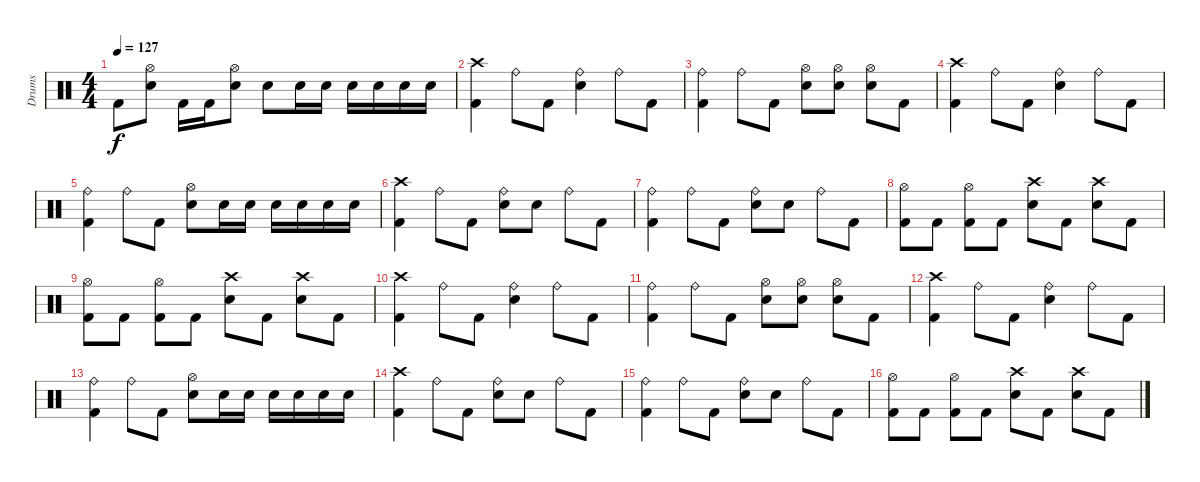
\track ("Drums" "Drums") {instrument percussion}
\staff {score}
\articulation defaults
\ts (4 4)
\tempo 127
\clef neutral
\ks c "Kick (hit) 2".8{dy f}
("Hi-Hat (open)" "Snare (hit) 2").8 "Kick (hit) 2".16 "Kick (hit) 2".16 ("Hi-Hat (open)" "Snare (hit) 2").8 "Snare (hit) 2".8 "Snare (hit) 2".16 "Snare (hit) 2".16 "Snare (hit) 2".16 "Snare (hit) 2".16 "Snare (hit) 2".16 "Snare (hit) 2".16 |
("Crash high (hit)" "Kick (hit) 2").4 "Ride (bell)".8 "Kick (hit) 2".8 ("Ride (bell)" "Snare (hit) 2").4 "Ride (bell)".8 "Kick (hit) 2".8 |
("Ride (bell)" "Kick (hit) 2").4 "Ride (bell)".8 "Kick (hit) 2".8 ("Hi-Hat (open)" "Snare (hit) 2").8 ("Hi-Hat (open)" "Snare (hit) 2").8 ("Hi-Hat (open)" "Snare (hit) 2").8 "Kick (hit) 2".8 |
("Crash high (hit)" "Kick (hit) 2").4 "Ride (bell)".8 "Kick (hit) 2".8 ("Ride (bell)" "Snare (hit) 2").4 "Ride (bell)".8 "Kick (hit) 2".8 |
("Ride (bell)" "Kick (hit) 2").4 "Ride (bell)".8 "Kick (hit) 2".8 ("Hi-Hat (open)" "Snare (hit) 2").8 "Snare (hit) 2".16 "Snare (hit) 2".16 "Snare (hit) 2".16 "Snare (hit) 2".16 "Snare (hit) 2".16 "Snare (hit) 2".16 |
("Crash high (hit)" "Kick (hit) 2").4 "Ride (bell)".8 "Kick (hit) 2".8 ("Ride (bell)" "Snare (hit) 2").8 "Snare (hit) 2".8 "Ride (bell)".8 "Kick (hit) 2".8 |
("Ride (bell)" "Kick (hit) 2").4 "Ride (bell)".8 "Kick (hit) 2".8 ("Ride (bell)" "Snare (hit) 2").8 "Snare (hit) 2".8 "Ride (bell)".8 "Kick (hit) 2".8 |
("Hi-Hat (open)" "Kick (hit) 2").8 "Kick (hit) 2".8 ("Hi-Hat (open)" "Kick (hit) 2").8 "Kick (hit) 2".8 ("Crash high (hit)" "Snare (hit) 2").8 "Kick (hit) 2".8 ("Crash high (hit)" "Snare (hit) 2").8 "Kick (hit) 2".8 |
("Hi-Hat (open)" "Kick (hit) 2").8 "Kick (hit) 2".8 ("Hi-Hat (open)" "Kick (hit) 2").8 "Kick (hit) 2".8 ("Crash high (hit)" "Snare (hit) 2").8 "Kick (hit) 2".8 ("Crash high (hit)" "Snare (hit) 2").8 "Kick (hit) 2".8 |
("Crash high (hit)" "Kick (hit) 2").4 "Ride (bell)".8 "Kick (hit) 2".8 ("Ride (bell)" "Snare (hit) 2").4 "Ride (bell)".8 "Kick (hit) 2".8 |
("Ride (bell)" "Kick (hit) 2").4 "Ride (bell)".8 "Kick (hit) 2".8 ("Hi-Hat (open)" "Snare (hit) 2").8 ("Hi-Hat (open)" "Snare (hit) 2").8 ("Hi-Hat (open)" "Snare (hit) 2").8 "Kick (hit) 2".8 |
("Crash high (hit)" "Kick (hit) 2").4 "Ride (bell)".8 "Kick (hit) 2".8 ("Ride (bell)" "Snare (hit) 2").4 "Ride (bell)".8 "Kick (hit) 2".8 |
("Ride (bell)" "Kick (hit) 2").4 "Ride (bell)".8 "Kick (hit) 2".8 ("Hi-Hat (open)" "Snare (hit) 2").8 "Snare (hit) 2".16 "Snare (hit) 2".16 "Snare (hit) 2".16 "Snare (hit) 2".16 "Snare (hit) 2".16 "Snare (hit) 2".16 |
("Crash high (hit)" "Kick (hit) 2").4 "Ride (bell)".8 "Kick (hit) 2".8 ("Ride (bell)" "Snare (hit) 2").8 "Snare (hit) 2".8 "Ride (bell)".8 "Kick (hit) 2".8 |
("Ride (bell)" "Kick (hit) 2").4 "Ride (bell)".8 "Kick (hit) 2".8 ("Ride (bell)" "Snare (hit) 2").8 "Snare (hit) 2".8 "Ride (bell)".8 "Kick (hit) 2".8 |
("Hi-Hat (open)" "Kick (hit) 2").8 "Kick (hit) 2".8 ("Hi-Hat (open)" "Kick (hit) 2").8 "Kick (hit) 2".8 ("Crash high (hit)" "Snare (hit) 2").8 "Kick (hit) 2".8 ("Crash high (hit)" "Snare (hit) 2").8 "Kick (hit) 2".8
